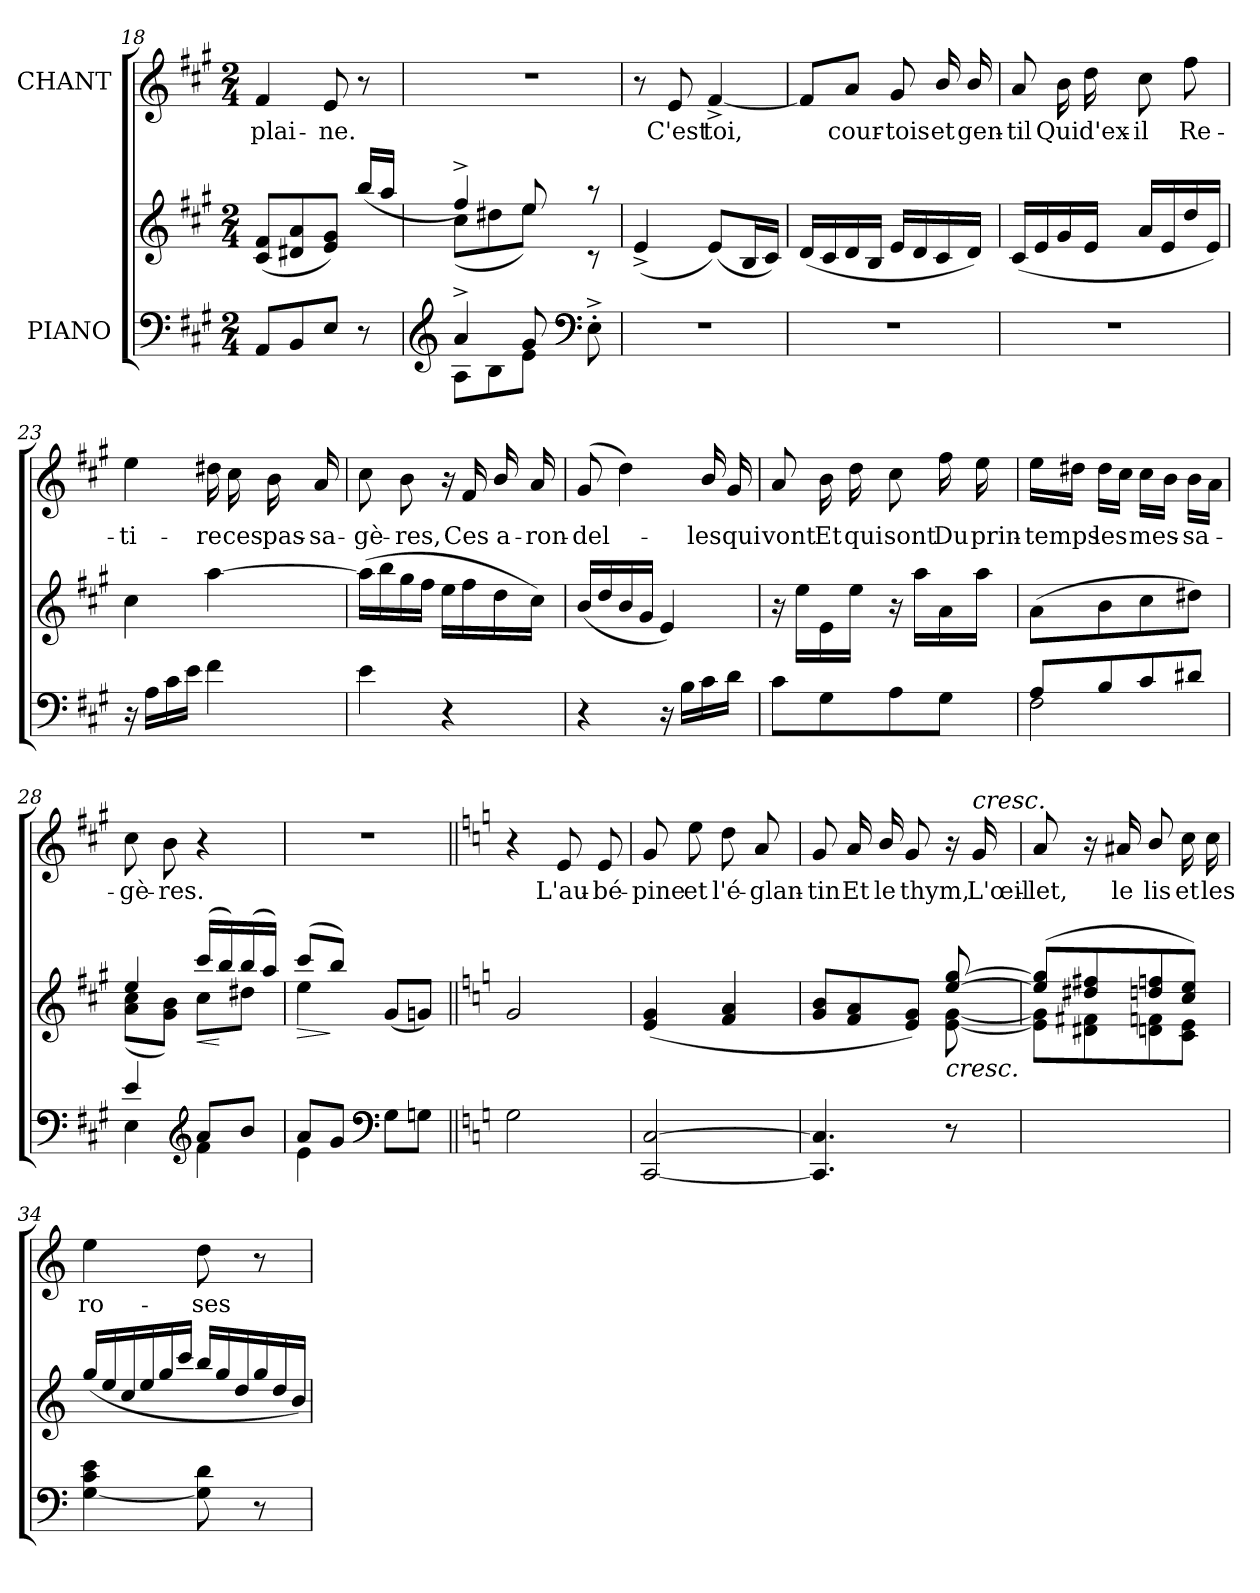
**kern	**kern	**dynam	**kern	**text
*part2	*part2	*part2	*part1	*part1
*staff3	*staff2	*staff2/3	*staff1	*staff1
*I"PIANO	*	*	*I"CHANT	*
*clefF4	*clefG2	*	*clefG2	*
*k[f#c#g#]	*k[f#c#g#]	*	*k[f#c#g#]	*
*A:	*A:	*	*A:	*
*M2/4	*M2/4	*	*M2/4	*
=18	=18	=18	=18	=18
!	!	!	!	!LO:LY:b
8AA/L	(<8c#/ 8f#/L	.	4f#/	plai-
8BB/	8d#X/ 8a/	.	.	.
!	!	!	!	!LO:LY:b
8E/J	8e/ 8g#/J)	.	8e/	-ne.
8r	(>16bb/LL	.	8r	.
.	16aa/JJ	.	.	.
=19	=19	=19	=19	=19
*clefG2	*	*	*	*
*^	*^	*	*	*
!	!	!	!	!	!LO:N:vis=1	!
4a^>/	8A\L	4ff#^>/)	(<8cc#\L	.	2r	.
.	8B\	.	8dd#X\	.	.	.
8g#/	8e\J	8ee/	8ee\J)	.	.	.
*clefF4	*	*	*	*	*	*
8ryy	8E^>'>\	8raa	8rc	.	.	.
!!LO:LB:g=z
=20	=20	=20	=20	=20	=20	=20
!LO:N:vis=1	!	!	!	!	!	!
*v	*v	*	*	*	*	*
*	*v	*v	*	*	*
2r	(<4e^>/	.	8r	.
!	!	!	!	!LO:LY:b
.	.	.	8e/	C'est
!	!	!	!	!LO:LY:b
.	(<8e/L)	.	[<4f#^>/	toi,
.	16B/L	.	.	.
.	16c#/JJ)	.	.	.
=21	=21	=21	=21	=21
!LO:N:vis=1	!	!	!	!
2r	(<16d/LL	.	8f#/L]	.
.	16c#/	.	.	.
!	!	!	!	!LO:LY:b
.	16d/	.	8a/J	cour-
.	16B/JJ	.	.	.
!	!	!	!	!LO:LY:b
.	16e/LL	.	8g#/	-tois
.	16d/	.	.	.
!	!	!	!	!LO:LY:b
.	16c#/	.	16b/	et
!	!	!	!	!LO:LY:b
.	16d/JJ)	.	16b/	gen-
=22	=22	=22	=22	=22
!LO:N:vis=1	!	!	!	!LO:LY:b
2r	(<16c#/LL	.	8a/	-til
.	16e/	.	.	.
!	!	!	!	!LO:LY:b
.	16g#/	.	16b\	Qui
!	!	!	!	!LO:LY:b
.	16e/JJ	.	16dd\	d'ex-
!	!	!	!	!LO:LY:b
.	16a/LL	.	8cc#\	-il
.	16e/	.	.	.
!	!	!	!	!LO:LY:b
.	16dd/	.	8ff#\	Re-
.	16e/JJ)	.	.	.
=23	=23	=23	=23	=23
!	!	!	!	!LO:LY:b
16r	4cc#\	.	4ee\	-ti-
16A\LL	.	.	.	.
16c#\	.	.	.	.
16e\JJ	.	.	.	.
!	!	!	!	!LO:LY:b
4f#\	[>4aa\	.	16dd#X\	-re
!	!	!	!	!LO:LY:b
.	.	.	16cc#\	ces
!	!	!	!	!LO:LY:b
.	.	.	16b\	pas-
!	!	!	!	!LO:LY:b
.	.	.	16a/	-sa-
!!LO:LB:g=z
=24	=24	=24	=24	=24
!	!	!	!	!LO:LY:b
4e\	(>16aa\LL]	.	8cc#\	-gè-
.	16bb\	.	.	.
!	!	!	!	!LO:LY:b
.	16gg#\	.	8b\	-res,
.	16ff#\JJ	.	.	.
4r	16ee\LL	.	16r	.
!	!	!	!	!LO:LY:b
.	16ff#\	.	16f#/	Ces
!	!	!	!	!LO:LY:b
.	16dd\	.	16b/	a-
!	!	!	!	!LO:LY:b
.	16cc#\JJ)	.	16a/	-ron-
=25	=25	=25	=25	=25
!	!	!	!	!LO:LY:b
4r	(<16b/LL	.	(8g#/	-del-
.	16dd/	.	.	.
.	16b/	.	4dd\)	.
.	16g#/JJ	.	.	.
16r	4e/)	.	.	.
16B\LL	.	.	.	.
!	!	!	!	!LO:LY:b
16c#\	.	.	16b/	-les
!	!	!	!	!LO:LY:b
16d\JJ	.	.	16g#/	qui
=26	=26	=26	=26	=26
!	!	!	!	!LO:LY:b
8c#\L	16r	.	8a/	vont
.	16ee\LL	.	.	.
!	!	!	!	!LO:LY:b
8G#\	16e\	.	16b\	Et
!	!	!	!	!LO:LY:b
.	16ee\JJ	.	16dd\	qui
!	!	!	!	!LO:LY:b
8A\	16r	.	8cc#\	sont
.	16aa\LL	.	.	.
!	!	!	!	!LO:LY:b
8G#\J	16a\	.	16ff#\	Du
!	!	!	!	!LO:LY:b
.	16aa\JJ	.	16ee\	prin-
=27	=27	=27	=27	=27
*^	*	*	*	*
!	!	!	!	!	!LO:LY:b
8A/L	2F#\	(>8a\L	.	16ee\LL	-temps
.	.	.	.	16dd#X\JJ	.
!	!	!	!	!	!LO:LY:b
8B/	.	8b\	.	16dd#\LL	les
.	.	.	.	16cc#\JJ	.
!	!	!	!	!	!LO:LY:b
8c#/	.	8cc#\	.	16cc#\LL	mes-
.	.	.	.	16b\JJ	.
!	!	!	!	!	!LO:LY:b
8d#X/J	.	8dd#X\J)	.	16b\LL	-sa-
.	.	.	.	16a\JJ	.
!!LO:PB:g=z
=28	=28	=28	=28	=28	=28
*	*	*^	*	*	*
!	!	!	!	!	!	!LO:LY:b
4e/	4E\	4ee/	(<8a\ 8cc#\L	.	8cc#\	-gè-
!	!	!	!	!	!	!LO:LY:b
.	.	.	8g#\ 8b\J)	.	8b\	-res.
*clefG2	*	*	*	*	*	*
!	!	!	!	!LO:HP:b	!	!
8a/L	4f#\	(>16ccc#/LL	8cc#\L	<	4r	.
.	.	16bb/)	.	[	.	.
8b/J	.	(>16bb/	8dd#X\J	.	.	.
.	.	16aa/JJ)	.	.	.	.
=29	=29	=29	=29	=29	=29	=29
!	!	!	!	!LO:HP:b	!LO:N:vis=1	!
8a/L	4e\	(>8ccc#/L	4ee\	>	2r	.
8g#/J	.	8bb/J)	.	]	.	.
*clefF4	*	*	*	*	*	*
4ryy	8G#\L	(<8g#/L	4ryy	.	.	.
.	8Gn\J	8gn/J)	.	.	.	.
*v	*v	*	*	*	*	*
*	*v	*v	*	*	*
=30||	=30||	=30||	=30||	=30||
*k[]	*k[]	*	*k[]	*
*C:	*C:	*	*C:	*
2G\	2g/	.	4r	.
!	!	!	!	!LO:LY:b
.	.	.	8e/	L'au-
!	!	!	!	!LO:LY:b
.	.	.	8e/	-bé-
=31	=31	=31	=31	=31
!	!	!	!	!LO:LY:b
[2CC/ [2C/	(4e/ 4g/	.	8g/	-pine
!	!	!	!	!LO:LY:b
.	.	.	8ee\	et
!	!	!	!	!LO:LY:b
.	4f/ 4a/	.	8dd\	l'é-
!	!	!	!	!LO:LY:b
.	.	.	8a/	-glan-
!!LO:LB:g=z
=32	=32	=32	=32	=32
*	*^	*	*	*
!	!	!	!	!	!LO:LY:b
4.CC/] 4.C/]	8g/ 8b/L	4ryy	.	8g/	-tin
!	!	!	!	!	!LO:LY:b
.	8f/ 8a/	.	.	16a/	Et
!	!	!	!	!	!LO:LY:b
.	.	.	.	16b/	le
!	!	!	!	!	!LO:LY:b
.	8e/ 8g/J)	8ryy	.	8g/	thym,
!	!LO:TX:b:i:t=cresc.	!	!	!	!
8r	[>8ee/ [>8gg/	[<8e\ [<8g\	.	16r	.
!	!	!	!	!LO:TX:a:i:t=cresc.	!
!	!	!	!	!	!LO:LY:b
.	.	.	.	16g/	L'œil-
=33	=33	=33	=33	=33	=33
!	!	!	!	!	!LO:LY:b
2ryy	(>8ee/] 8gg/]L	8e\] 8g\]L	.	8a/	-let,
.	8dd#X/ 8ff#X/	8d#X\ 8f#X\	.	16r	.
!	!	!	!	!	!LO:LY:b
.	.	.	.	16a#X/	le
!	!	!	!	!	!LO:LY:b
.	8ddn/ 8ffn/	8dn\ 8fn\	.	8b/	lis
!	!	!	!	!	!LO:LY:b
.	8cc/ 8ee/J)	8c\ 8e\J	.	16cc\	et
!	!	!	!	!	!LO:LY:b
.	.	.	.	16cc\	les
*	*v	*v	*	*	*
=34	=34	=34	=34	=34
*	*Xtuplet	*	*	*
!	!	!	!	!LO:LY:b
[4G\ 4c\ 4e\	(>24gg/LL	.	4ee\	ro-
.	24ee/	.	.	.
.	24cc/	.	.	.
.	24ee/	.	.	.
.	24gg/	.	.	.
.	24ccc/JJ	.	.	.
!	!	!	!	!LO:LY:b
8G\] 8d\	24bb/LL	.	8dd\	-ses
.	24gg/	.	.	.
.	24dd/	.	.	.
8r	24gg/	.	8r	.
.	24dd/	.	.	.
.	24b/JJ)	.	.	.
=	=	=	=	=
*-	*-	*-	*-	*-
